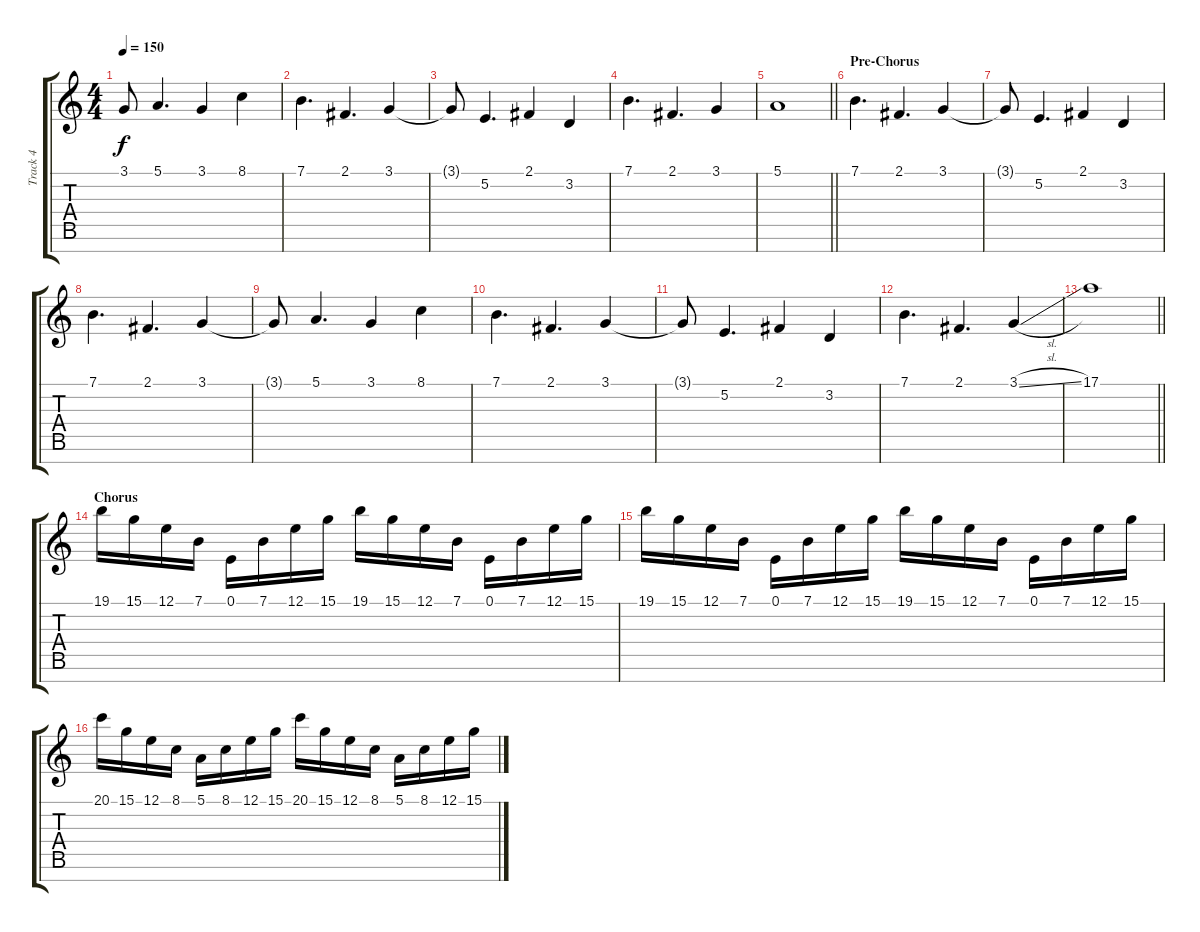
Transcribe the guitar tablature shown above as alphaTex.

\track ("Track 4" "Track 4") {instrument lead2sawtooth}
\staff {score tabs}
\tuning (E4 B3 G3 D3 A2 E2 B1) {hide}
\ts (4 4)
\tempo 150
\clef g2
\ks c
3.1{t}.8{dy f} 5.1.4{d} 3.1.4 8.1.4 |
7.1.4{d volume 13 instrument lead2sawtooth} 2.1.4{d} 3.1.4 |
3.1{t}.8 5.2.4{d} 2.1.4 3.2.4 |
7.1.4{d volume 13 instrument lead2sawtooth} 2.1.4{d} 3.1.4 |
\barLineRight lightlight
5.1.1 |
\section ("" "Pre-Chorus")
7.1.4{d volume 13 instrument lead2sawtooth} 2.1.4{d} 3.1.4 |
3.1{t}.8 5.2.4{d} 2.1.4 3.2.4 |
7.1.4{d volume 13 instrument lead2sawtooth} 2.1.4{d} 3.1.4 |
3.1{t}.8 5.1.4{d} 3.1.4 8.1.4 |
7.1.4{d volume 13 instrument lead2sawtooth} 2.1.4{d} 3.1.4 |
3.1{t}.8 5.2.4{d} 2.1.4 3.2.4 |
7.1.4{d volume 13 instrument lead2sawtooth} 2.1.4{d} 3.1{sl}.4 |
\barLineRight lightlight
17.1.1 |
\section ("" "Chorus")
19.1.16 15.1.16 12.1.16 7.1.16 0.1.16 7.1.16 12.1.16 15.1.16 19.1.16 15.1.16 12.1.16 7.1.16 0.1.16 7.1.16 12.1.16 15.1.16 |
19.1.16 15.1.16 12.1.16 7.1.16 0.1.16 7.1.16 12.1.16 15.1.16 19.1.16 15.1.16 12.1.16 7.1.16 0.1.16 7.1.16 12.1.16 15.1.16 |
20.1.16 15.1.16 12.1.16 8.1.16 5.1.16 8.1.16 12.1.16 15.1.16 20.1.16 15.1.16 12.1.16 8.1.16 5.1.16 8.1.16 12.1.16 15.1.16
